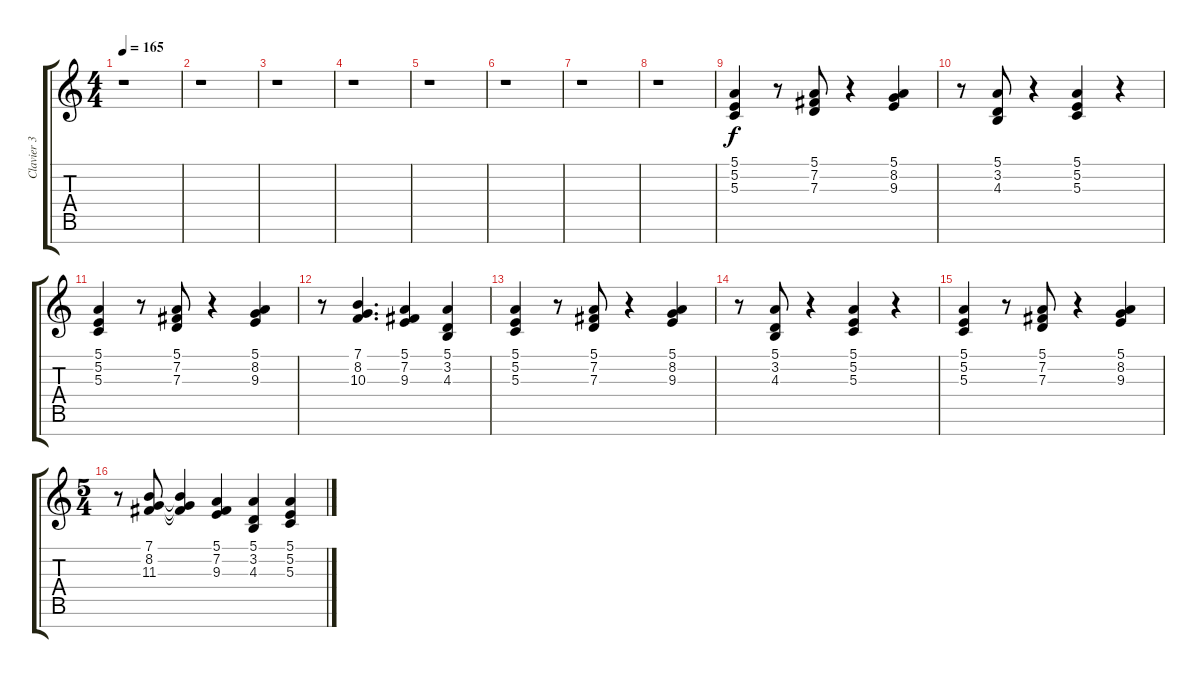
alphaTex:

\track ("Clavier 3" "Clavier 3") {instrument percussiveorgan}
\staff {score tabs}
\tuning (E4 B3 G3 D3 A2 E2 B1) {hide}
\ts (4 4)
\tempo 165
\clef g2
\ks c
r.1{dy f} |
r.1 |
r.1 |
r.1 |
r.1 |
r.1 |
r.1 |
r.1 |
(5.1 5.2 5.3).4 r.8 (5.1 7.2 7.3).8 r.4 (5.1 8.2 9.3).4 |
r.8 (5.1 3.2 4.3).8 r.4 (5.1 5.2 5.3).4 r.4 |
(5.1 5.2 5.3).4 r.8 (5.1 7.2 7.3).8 r.4 (5.1 8.2 9.3).4 |
r.8 (7.1 8.2 10.3).4{d} (5.1 7.2 9.3).4 (5.1 3.2 4.3).4 |
(5.1 5.2 5.3).4 r.8 (5.1 7.2 7.3).8 r.4 (5.1 8.2 9.3).4 |
r.8 (5.1 3.2 4.3).8 r.4 (5.1 5.2 5.3).4 r.4 |
(5.1 5.2 5.3).4 r.8 (5.1 7.2 7.3).8 r.4 (5.1 8.2 9.3).4 |
\ts (5 4)
r.8 (7.1 8.2 11.3).8 (7.1{t} 8.2{t} 11.3{t}).4 (5.1 7.2 9.3).4 (5.1 3.2 4.3).4 (5.1 5.2 5.3).4
